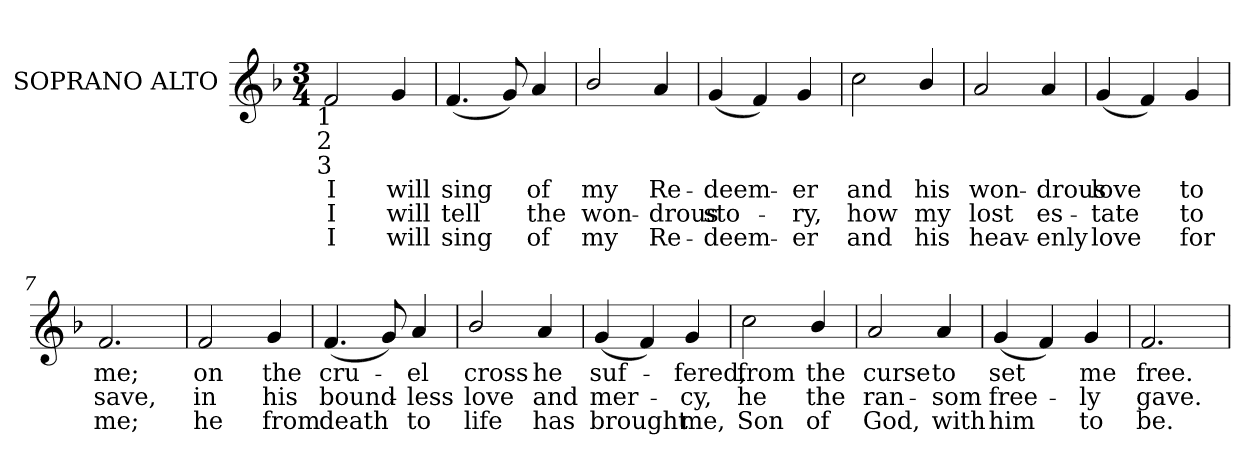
**kern	**text	**text	**text
*part1	*part1	*part1	*part1
*staff1	*staff1	*staff1	*staff1
*I"SOPRANO ALTO	*	*	*
*I'S. A.	*	*	*
!!LO:PB:g=z
*clefG2	*	*	*
*k[b-]	*	*	*
*F:	*	*	*
*M3/4	*	*	*
=	=	=	=
!LO:TX:b:cj:t=1	!	!	!
!LO:TX:b:cj:t=2	!	!	!
!LO:TX:b:cj:t=3	!	!	!
!	!LO:LY:b:color=#000000	!LO:LY:b:color=#000000	!LO:LY:b:color=#000000
2fi/	I	I	I
!	!LO:LY:b:color=#000000	!LO:LY:b:color=#000000	!LO:LY:b:color=#000000
4gi/	will	will	will
=1	=1	=1	=1
!	!LO:LY:b:color=#000000	!LO:LY:b:color=#000000	!LO:LY:b:color=#000000
(4.fi/	sing	tell	sing
8gi/)	.	.	.
!	!LO:LY:b:color=#000000	!LO:LY:b:color=#000000	!LO:LY:b:color=#000000
4ai/	of	the	of
=2	=2	=2	=2
!	!LO:LY:b:color=#000000	!LO:LY:b:color=#000000	!LO:LY:b:color=#000000
2b-i/	my	won-	my
!	!LO:LY:b:color=#000000	!LO:LY:b:color=#000000	!LO:LY:b:color=#000000
4ai/	Re-	-drous	Re-
=3	=3	=3	=3
!	!LO:LY:b:color=#000000	!LO:LY:b:color=#000000	!LO:LY:b:color=#000000
(4gi/	-deem-	sto-	-deem-
4fi/)	.	.	.
!	!LO:LY:b:color=#000000	!LO:LY:b:color=#000000	!LO:LY:b:color=#000000
4gi/	-er	-ry,	-er
=4	=4	=4	=4
!	!LO:LY:b:color=#000000	!LO:LY:b:color=#000000	!LO:LY:b:color=#000000
2cci\	and	how	and
!	!LO:LY:b:color=#000000	!LO:LY:b:color=#000000	!LO:LY:b:color=#000000
4b-i/	his	my	his
!!LO:LB:g=z
=5	=5	=5	=5
!	!LO:LY:b:color=#000000	!LO:LY:b:color=#000000	!LO:LY:b:color=#000000
2ai/	won-	lost	heav-
!	!LO:LY:b:color=#000000	!LO:LY:b:color=#000000	!LO:LY:b:color=#000000
4ai/	-drous	es-	-enly
=6	=6	=6	=6
!	!LO:LY:b:color=#000000	!LO:LY:b:color=#000000	!LO:LY:b:color=#000000
(4gi/	love	-tate	love
4fi/)	.	.	.
!	!LO:LY:b:color=#000000	!LO:LY:b:color=#000000	!LO:LY:b:color=#000000
4gi/	to	to	for
=7	=7	=7	=7
!	!LO:LY:b:color=#000000	!LO:LY:b:color=#000000	!LO:LY:b:color=#000000
2.fi/	me;	save,	me;
=8	=8	=8	=8
!	!LO:LY:b:color=#000000	!LO:LY:b:color=#000000	!LO:LY:b:color=#000000
2fi/	on	in	he
!	!LO:LY:b:color=#000000	!LO:LY:b:color=#000000	!LO:LY:b:color=#000000
4gi/	the	his	from
=9	=9	=9	=9
!	!LO:LY:b:color=#000000	!LO:LY:b:color=#000000	!LO:LY:b:color=#000000
(4.fi/	cru-	bound-	death
8gi/)	.	.	.
!	!LO:LY:b:color=#000000	!LO:LY:b:color=#000000	!LO:LY:b:color=#000000
4ai/	-el	-less	to
=10	=10	=10	=10
!	!LO:LY:b:color=#000000	!LO:LY:b:color=#000000	!LO:LY:b:color=#000000
2b-i/	cross	love	life
!	!LO:LY:b:color=#000000	!LO:LY:b:color=#000000	!LO:LY:b:color=#000000
4ai/	he	and	has
!!LO:LB:g=z
=11	=11	=11	=11
!	!LO:LY:b:color=#000000	!LO:LY:b:color=#000000	!LO:LY:b:color=#000000
(4gi/	suf-	mer-	brought
4fi/)	.	.	.
!	!LO:LY:b:color=#000000	!LO:LY:b:color=#000000	!LO:LY:b:color=#000000
4gi/	-fered,	-cy,	me,
=12	=12	=12	=12
!	!LO:LY:b:color=#000000	!LO:LY:b:color=#000000	!LO:LY:b:color=#000000
2cci\	from	he	Son
!	!LO:LY:b:color=#000000	!LO:LY:b:color=#000000	!LO:LY:b:color=#000000
4b-i/	the	the	of
=13	=13	=13	=13
!	!LO:LY:b:color=#000000	!LO:LY:b:color=#000000	!LO:LY:b:color=#000000
2ai/	curse	ran-	God,
!	!LO:LY:b:color=#000000	!LO:LY:b:color=#000000	!LO:LY:b:color=#000000
4ai/	to	-som	with
=14	=14	=14	=14
!	!LO:LY:b:color=#000000	!LO:LY:b:color=#000000	!LO:LY:b:color=#000000
(4gi/	set	free-	him
4fi/)	.	.	.
!	!LO:LY:b:color=#000000	!LO:LY:b:color=#000000	!LO:LY:b:color=#000000
4gi/	me	-ly	to
=15	=15	=15	=15
!	!LO:LY:b:color=#000000	!LO:LY:b:color=#000000	!LO:LY:b:color=#000000
2.fi/	free.	gave.	be.
=	=	=	=
*-	*-	*-	*-
